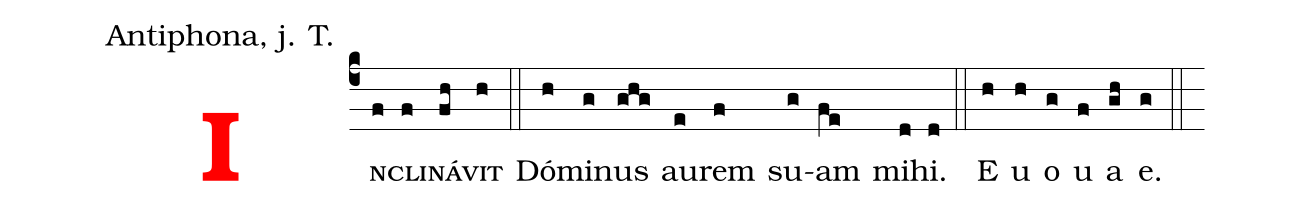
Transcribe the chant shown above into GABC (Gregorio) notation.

office-part: Antiphona, j. T.;
%%
<v>\textcolor{red}{\bf I}</v><v>\sc{n}</v>(c4f)<v>\sc{cli}</v>(f)<v>\sc{ná}</v>(fh)<v>\sc{vit}</v>(h) (::) Dó(h)mi(g)nus(ghg) au(e)rem(f) su(g)am(fe) mi(d)hi.(d) (::) E(h) u(h) o(g) u(f) a(gh) e.(g) (::)
